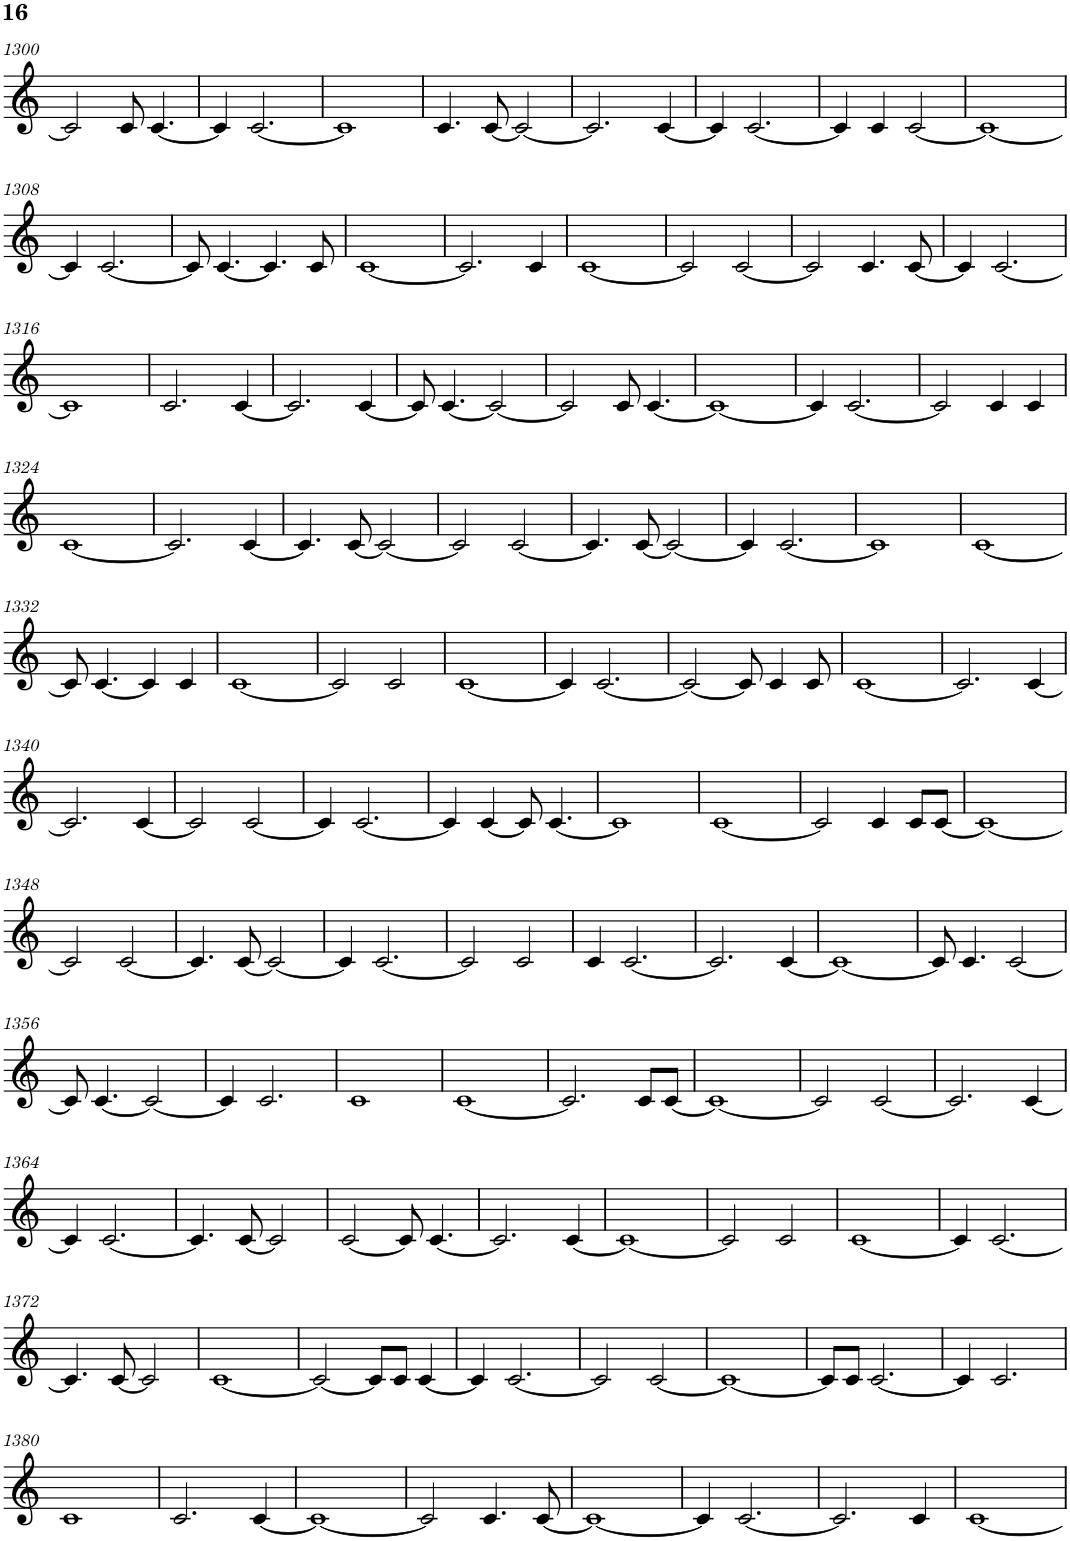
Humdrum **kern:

**kern
*part1
*staff1
*I"Piano
*I'Pno.
!!LO:PB:g=z
*clefG2
*k[]
*M4/4
=1300
2c/]
8c/
[4.c/
=1301
4c/]
[2.c/
=1302
1c]
=1303
4.c/
[8c/
2c/_
=1304
2.c/]
[4c/
=1305
4c/]
[2.c/
=1306
4c/]
4c/
[2c/
=1307
1c_
!!LO:LB:g=z
=1308
4c/]
[2.c/
=1309
8c/]
[4.c/
4.c/]
8c/
=1310
[1c
=1311
2.c/]
4c/
=1312
[1c
=1313
2c/]
[2c/
=1314
2c/]
4.c/
[8c/
=1315
4c/]
[2.c/
!!LO:LB:g=z
=1316
1c]
=1317
2.c/
[4c/
=1318
2.c/]
[4c/
=1319
8c/]
[4.c/
2c/_
=1320
2c/]
8c/
[4.c/
=1321
1c_
=1322
4c/]
[2.c/
=1323
2c/]
4c/
4c/
!!LO:LB:g=z
=1324
[1c
=1325
2.c/]
[4c/
=1326
4.c/]
[8c/
2c/_
=1327
2c/]
[2c/
=1328
4.c/]
[8c/
2c/_
=1329
4c/]
[2.c/
=1330
1c]
=1331
[1c
!!LO:LB:g=z
=1332
8c/]
[4.c/
4c/]
4c/
=1333
[1c
=1334
2c/]
2c/
=1335
[1c
=1336
4c/]
[2.c/
=1337
2c/_
8c/]
4c/
8c/
=1338
[1c
=1339
2.c/]
[4c/
!!LO:LB:g=z
=1340
2.c/]
[4c/
=1341
2c/]
[2c/
=1342
4c/]
[2.c/
=1343
4c/]
[4c/
8c/]
[4.c/
=1344
1c]
=1345
[1c
=1346
2c/]
4c/
8c/L
[8c/J
=1347
1c_
!!LO:LB:g=z
=1348
2c/]
[2c/
=1349
4.c/]
[8c/
2c/_
=1350
4c/]
[2.c/
=1351
2c/]
2c/
=1352
4c/
[2.c/
=1353
2.c/]
[4c/
=1354
1c_
=1355
8c/]
4.c/
[2c/
!!LO:LB:g=z
=1356
8c/]
[4.c/
2c/_
=1357
4c/]
2.c/
=1358
1c
=1359
[1c
=1360
2.c/]
8c/L
[8c/J
=1361
1c_
=1362
2c/]
[2c/
=1363
2.c/]
[4c/
!!LO:LB:g=z
=1364
4c/]
[2.c/
=1365
4.c/]
[8c/
2c/]
=1366
[2c/
8c/]
[4.c/
=1367
2.c/]
[4c/
=1368
1c_
=1369
2c/]
2c/
=1370
[1c
=1371
4c/]
[2.c/
!!LO:LB:g=z
=1372
4.c/]
[8c/
2c/]
=1373
[1c
=1374
2c/_
8c/L]
8c/J
[4c/
=1375
4c/]
[2.c/
=1376
2c/]
[2c/
=1377
1c_
=1378
8c/L]
8c/J
[2.c/
=1379
4c/]
2.c/
!!LO:LB:g=z
=1380
1c
=1381
2.c/
[4c/
=1382
1c_
=1383
2c/]
4.c/
[8c/
=1384
1c_
=1385
4c/]
[2.c/
=1386
2.c/]
4c/
=1387
[1c
=
*-
